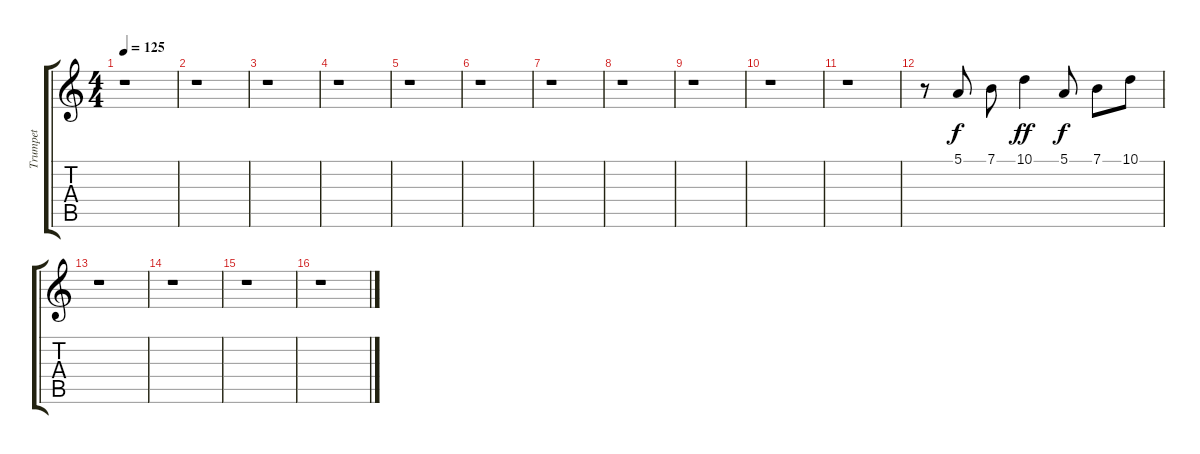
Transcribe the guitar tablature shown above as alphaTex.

\track ("Trumpet" "Trumpet") {instrument trumpet}
\staff {score tabs}
\tuning (E4 B3 G3 D3 A2 E2) {hide}
\ts (4 4)
\tempo 125
\clef g2
\ks c
r.1{dy f} |
r.1 |
r.1 |
r.1 |
r.1 |
r.1 |
r.1 |
r.1 |
r.1 |
r.1 |
r.1 |
r.8 5.1.8 7.1.8 10.1.4{dy ff} 5.1.8{dy f} 7.1.8 10.1.8 |
r.1 |
r.1 |
r.1 |
r.1
